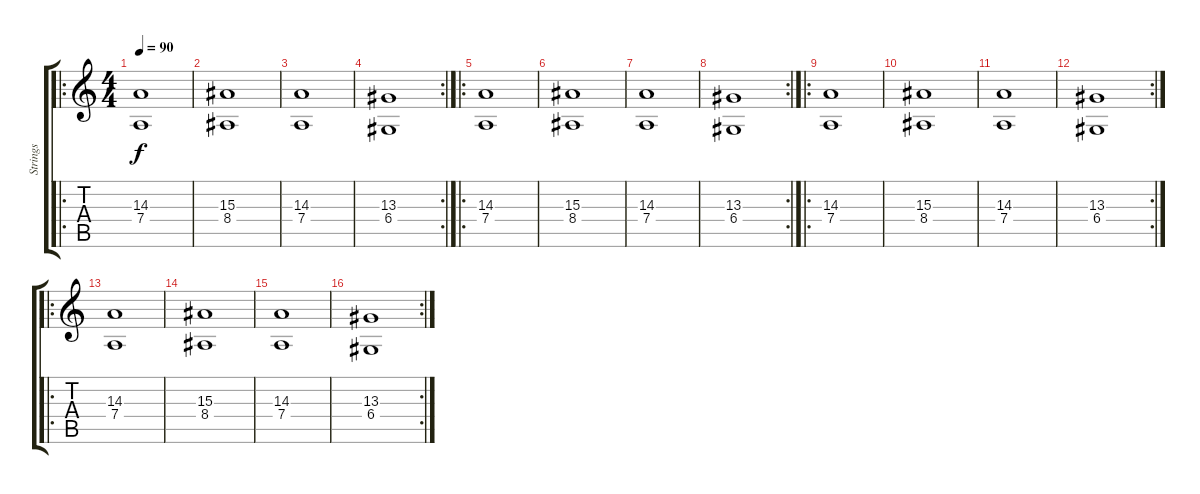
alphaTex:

\track ("Strings" "Strings") {instrument stringensemble2}
\staff {score tabs}
\tuning (E4 B3 G3 D3 A2 E2) {hide}
\ro
\ts (4 4)
\tempo 90
\clef g2
\ks c
(14.3 7.4).1{dy f instrument stringensemble2} |
(15.3 8.4).1 |
(14.3 7.4).1 |
\rc 2
(13.3 6.4).1 |
\ro
(14.3 7.4).1 |
(15.3 8.4).1 |
(14.3 7.4).1 |
\rc 2
(13.3 6.4).1 |
\ro
(14.3 7.4).1 |
(15.3 8.4).1 |
(14.3 7.4).1 |
\rc 2
(13.3 6.4).1 |
\ro
(14.3 7.4).1 |
(15.3 8.4).1 |
(14.3 7.4).1 |
\rc 2
(13.3 6.4).1
